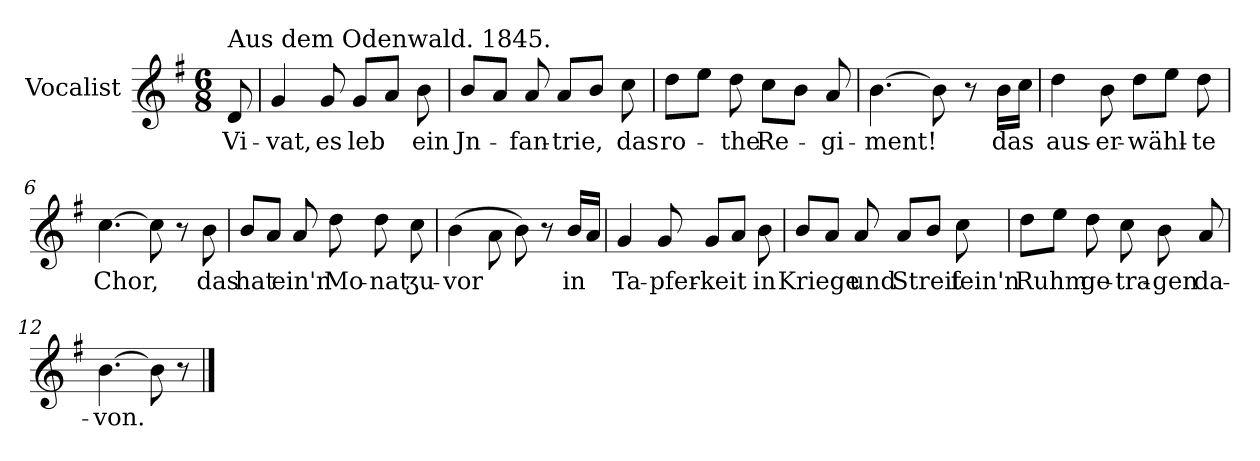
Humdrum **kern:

**kern	**text
*part1	*part1
*staff1	*staff1
*I"Vocalist	*
*k[f#]	*
*G:	*
*M6/8	*
=	=
!LO:TX:a:t=Aus dem Odenwald. 1845.	!
8d	Vi-
=1	=1
4g	-vat,
8g	es
8gL	leb
8aJ	.
8b	ein
=2	=2
8bL	Jn-
8aJ	.
8a	-fan-
8aL	-trie,
8bJ	.
8cc	das
=3	=3
8ddL	ro-
8eeJ	.
8dd	-the
8ccL	Re-
8bJ	.
8a	-gi-
=4	=4
[4.b	-ment!
8b]	.
8r	.
16bLL	das
16ccJJ	.
=5	=5
4dd	aus-
8b	-er-
8ddL	-wähl-
8eeJ	.
8dd	-te
=6	=6
[4.cc	Chor,
8cc]	.
8r	.
8b	das
=7	=7
8bL	hat
8aJ	.
8a	ein'n
8dd	Mo-
8dd	-nat
8cc	ʒu-
=8	=8
(4b	-vor
8a\	.
8b)	.
8r	.
16bLL	in
16aJJ	.
=9	=9
4g	Ta-
8g	-pfer-
8gL	-keit
8aJ	.
8b	in
=10	=10
8bL	Kriege
8aJ	.
8a	und
8aL	Streit
8bJ	.
8cc	ſein'n
=11	=11
8ddL	Ruhm
8eeJ	.
8dd	ge-
8cc	-tra-
8b	-gen
8a	da-
=12	=12
[4.b	-von.
8b]	.
8r	.
==	==
*-	*-
